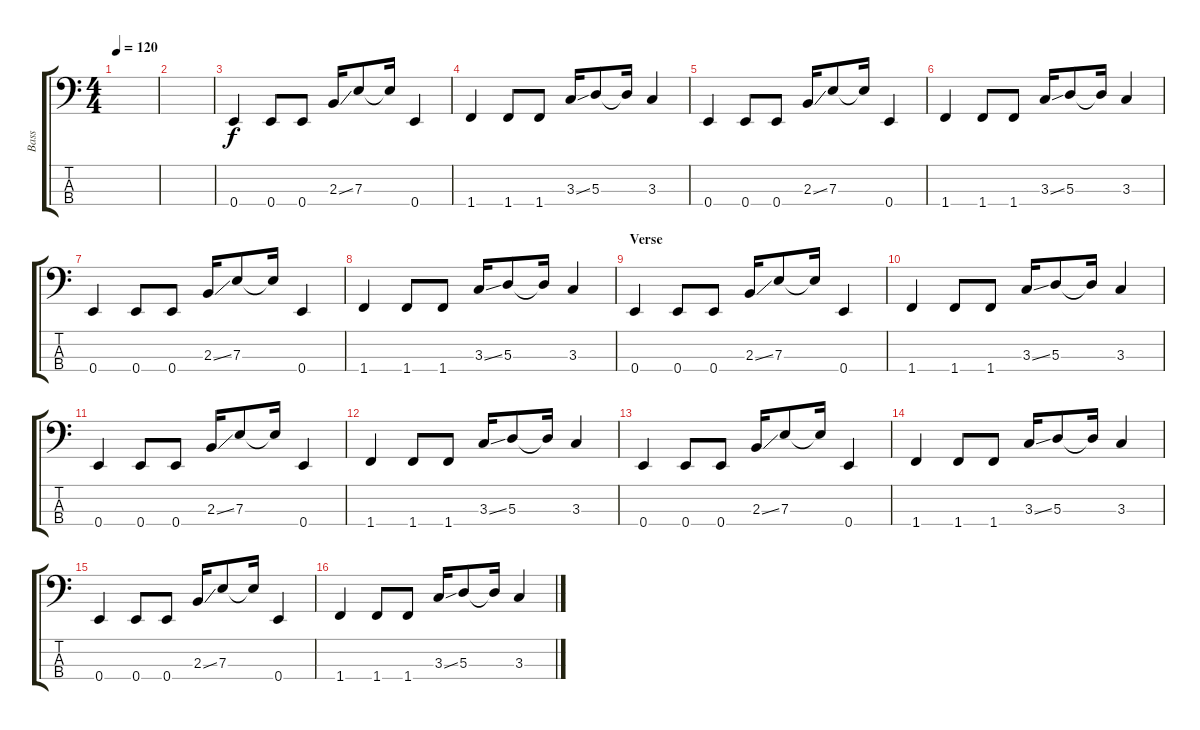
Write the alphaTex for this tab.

\track ("Bass" "Bass") {instrument electricbasspick}
\staff {score tabs}
\tuning (G2 D2 A1 E1) {hide}
\ts (4 4)
\tempo 120
\clef f4
\ks c
|
|
0.4.4 0.4.8 0.4.8 2.3{ss}.16 7.3.8 7.3{t}.16 0.4.4 |
1.4.4 1.4.8 1.4.8 3.3{ss}.16 5.3.8 5.3{t}.16 3.3.4 |
0.4.4 0.4.8 0.4.8 2.3{ss}.16 7.3.8 7.3{t}.16 0.4.4 |
1.4.4 1.4.8 1.4.8 3.3{ss}.16 5.3.8 5.3{t}.16 3.3.4 |
0.4.4 0.4.8 0.4.8 2.3{ss}.16 7.3.8 7.3{t}.16 0.4.4 |
1.4.4 1.4.8 1.4.8 3.3{ss}.16 5.3.8 5.3{t}.16 3.3.4 |
\section ("" "Verse")
0.4.4 0.4.8 0.4.8 2.3{ss}.16 7.3.8 7.3{t}.16 0.4.4 |
1.4.4 1.4.8 1.4.8 3.3{ss}.16 5.3.8 5.3{t}.16 3.3.4 |
0.4.4 0.4.8 0.4.8 2.3{ss}.16 7.3.8 7.3{t}.16 0.4.4 |
1.4.4 1.4.8 1.4.8 3.3{ss}.16 5.3.8 5.3{t}.16 3.3.4 |
0.4.4 0.4.8 0.4.8 2.3{ss}.16 7.3.8 7.3{t}.16 0.4.4 |
1.4.4 1.4.8 1.4.8 3.3{ss}.16 5.3.8 5.3{t}.16 3.3.4 |
0.4.4 0.4.8 0.4.8 2.3{ss}.16 7.3.8 7.3{t}.16 0.4.4 |
1.4.4 1.4.8 1.4.8 3.3{ss}.16 5.3.8 5.3{t}.16 3.3.4
